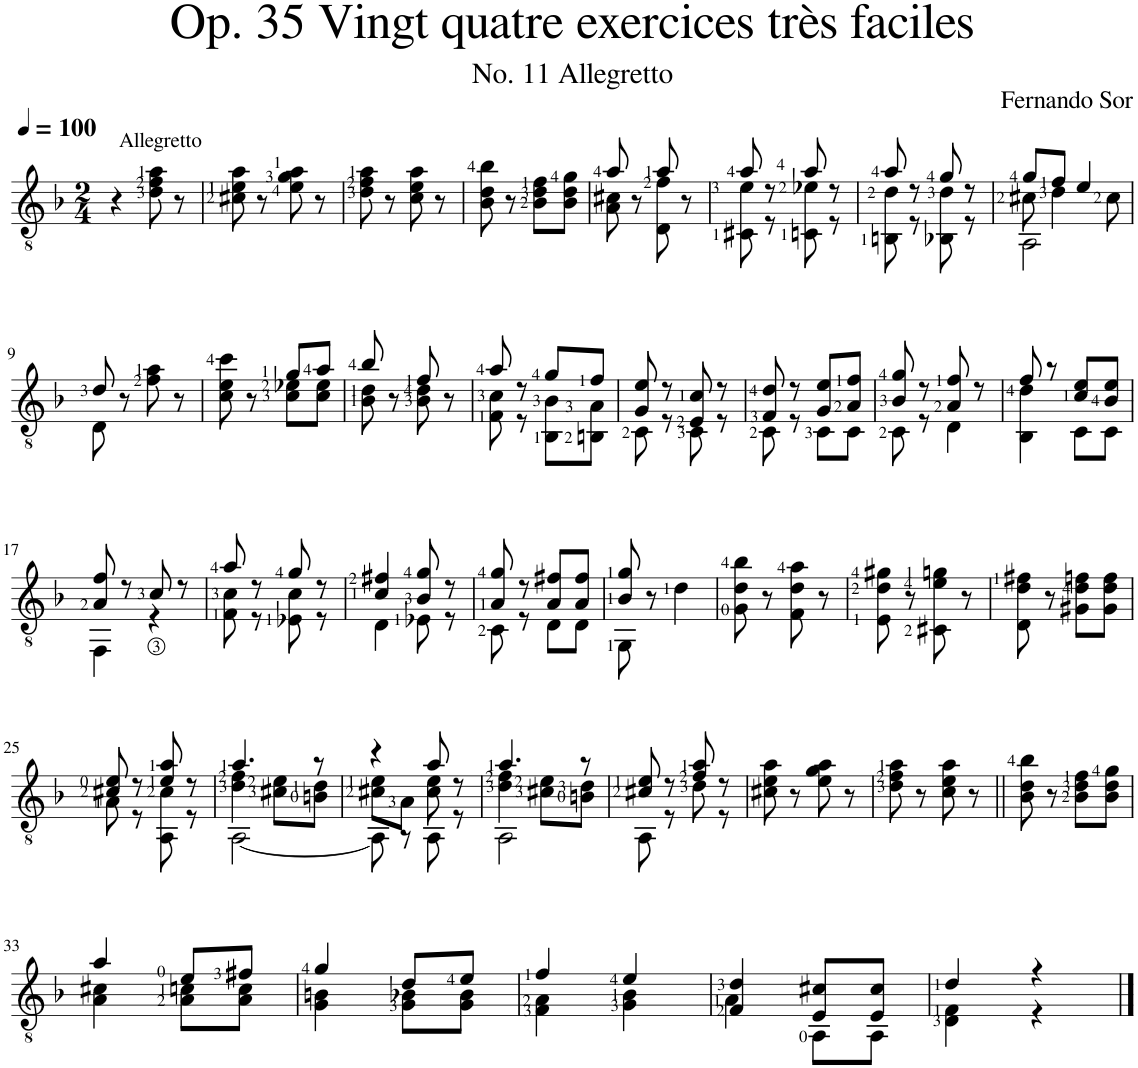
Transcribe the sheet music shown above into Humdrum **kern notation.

**kern
*part1
*staff1
*I"Classical Guitar
*I'Guit.
*clefGv2
*k[b-]
*M2/4
*MM100
=1
!LO:TX:a:t=Allegretto
4r
8d\ 8f\ 8a\
8r
=2
8c#X\ 8e\ 8a\
8r
8e\ 8g\ 8a\
8r
=3
8d\ 8f\ 8a\
8r
8c\ 8e\ 8a\
8r
=4
8B-\ 8d\ 8b-\
8r
8B-\ 8d\ 8f\L
8B-\ 8d\ 8g\J
=5
*^
8a/	8A\ 8c#X\
8r	8ryy
8a/	8D\ 8f\
8r	8ryy
=6	=6
8a/	8C#X\ 8e\
8r	8r
8a/	8Cn\ 8e-X\
8r	8r
=7	=7
8a/	8BBn\ 8d\
8r	8r
8g/	8BB-X\ 8d\
8r	8r
=8	=8
*	*^
8g/L	8c#X\	2AA\
8f/J	4d\	.
4e/	.	.
.	8c#\	.
*	*v	*v
!!LO:LB:g=z
=9	=9
8d/	8D\
8r	8ryy
8f\ 8a\	8ryy
8r	8ryy
=10	=10
8c\ 8e\ 8cc\	4ryy
8r	.
8g/L	8c\ 8e-X\L
8a/J	8c\ 8e-\J
=11	=11
8b-/	8B-\ 8d\
8r	8ryy
8f/	8B-\ 8d\
8r	8ryy
=12	=12
8a/	8F\ 8c\
8r	8r
8g/L	8BB-\ 8B-\L
8f/J	8BBn\ 8A\J
=13	=13
8G/ 8e/	8C\
8r	8r
8E/ 8c/	8C\
8r	8r
=14	=14
8F/ 8d/	8C\
8r	8r
8G/ 8e/L	8C\L
8A/ 8f/J	8C\J
=15	=15
8B-/ 8g/	8C\
8r	8r
8A/ 8f/	4D\
8r	.
=16	=16
8f/	4BB-\ 4d\
8r	.
8c/ 8e/L	8C\L
8B-/ 8e/J	8C\J
!!LO:LB:g=z	!!
=17	=17
8A/ 8f/	4FF\
8r	.
8c</	4r
8r	.
=18	=18
8a/	8F\ 8c\
8r	8r
8g/	8E-X\ 8c\
8r	8r
=19	=19
4c/ 4f#X/	4D\
8B-/ 8g/	8E-X\
8r	8r
=20	=20
8A/ 8g/	8C\
8r	8r
8A/ 8f#X/L	8D\L
8A/ 8f#/J	8D\J
=21	=21
8B-/ 8g/	8GG\
8r	8ryy
4d\	4ryy
*v	*v
=22
8G\ 8d\ 8b-\
8r
8F\ 8d\ 8a\
8r
=23
8E\ 8d\ 8g#X\
8r
8C#X\ 8e\ 8gn\
8r
=24
8D\ 8d\ 8f#X\
8r
8G#X\ 8d\ 8fn\L
8G#\ 8d\ 8f\J
!!LO:LB:g=z
=25
*^
8c#X/ 8e/	8A\
8r	8r
8e/ 8a/	8AA\ 8c#\
8r	8r
=26	=26
*	*^
4.a/	4d\ 4f\	[2AA\
.	8c#X\ 8e\L	.
8r	8Bn\ 8d\J	.
=27	=27	=27
4r	8c#X\ 8e\L	8AA\]
.	8A\J	8r
8a/	8c#\ 8e\	8AA\
8r	8ryy	8r
=28	=28	=28
4.a/	4d\ 4f\	2AA\
.	8c#X\ 8e\L	.
8r	8Bn\ 8d\J	.
*	*v	*v
=29	=29
8c#X/ 8e/	8AA\
8r	8r
8f/ 8a/	8d\
8r	8r
*v	*v
=30
8c#X\ 8e\ 8a\
8r
8e\ 8g\ 8a\
8r
=31
8d\ 8f\ 8a\
8r
8c\ 8e\ 8a\
8r
=32||
8B-\ 8d\ 8b-\
8r
8B-\ 8d\ 8f\L
8B-\ 8d\ 8g\J
!!LO:LB:g=z
=33
*^
4a/	4A\ 4c#X\
8e/L	8A\ 8cn\L
8f#X/J	8A\ 8c\J
=34	=34
4g/	4G\ 4Bn\
8d/L	8G\ 8B-X\L
8e/J	8G\ 8B-\J
=35	=35
4f/	4F\ 4A\
4e/	4G\ 4B-\
=36	=36
4F/ 4d/	4A\
8E/ 8c#X/L	8AA\L
8E/ 8c#/J	8AA\J
=37	=37
4d/	4D\ 4F\
4r	4r
*v	*v
==
*-
